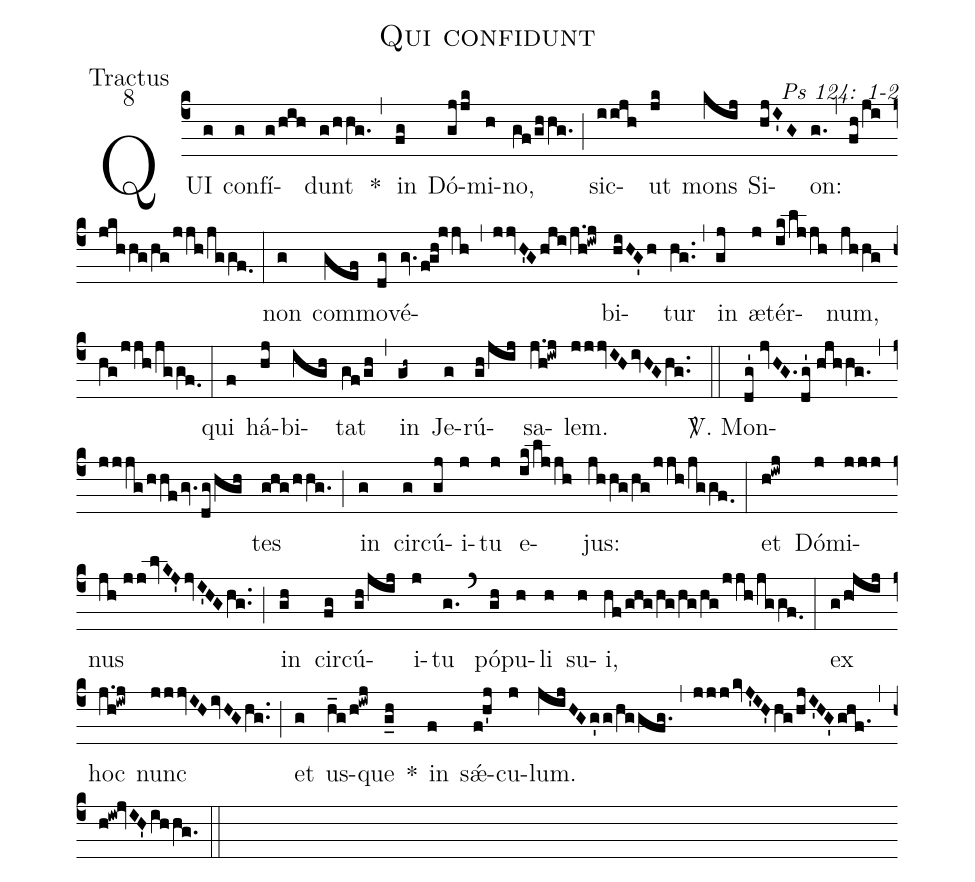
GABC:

name: Qui confidunt;
office-part: Tractus;
mode: 8;
commentary: Ps 124: 1-2;
%%
(c4) QUI(g) con(g)fí(g/hih)dunt(g/hhg.) *(,)
in(fg) Dó(gjjk)mi(h)no,(gf/ghhg.) (;) sic(iijh)ut(jk) mons(kij) Si(hjI'G)on:(g.) (,) (fh/ji/jkhhg/hg/jjh/jggf.0) (:)
non(g) com(gef)mo(dg)vé(gv.fgh!jjh)(,)(jjvH'Ghji/j.h!iwj)bi(hiHG'h)tur(hg..) (,) in(gj) æ(j)tér(ik/ljjh)num,(jhhg/hg/jjh/jggf.0) (:)
qui(f) há(hj)bi(igh)tat(gf/gh) (,) in(gh~) Je(g)rú(gh/jij)sa(j.h!iwj)lem.(jjjvIHivHGhg..) (::)
<sp>V/</sp>. Mon(dg'//jvHG.dg'//hjhhg.)(,)(jjjg/hhfgv.dg/hgh)tes(ghg/hhg.) (;) in(g) cir(g)cú(gj)i(j)tu(j) e(ik/ljjh)jus:(jhhg/hg/jjh/jggf.0) (:)
et(h!iwj) Dó(j)mi(jjj)nus(jh//jjlvKJ'jvI'HGhg..) (;) in(gh) cir(fg)cú(gh/jij)i(j)tu(g.) (`) pó(gh)pu(h)li(h) su(h)i,(hf/ghg/hg/hg/hg/jjh/jggf.0) (:)
ex(g/h!jij) hoc(j.h!iwj) nunc(jjjvIHivHGhg..) (;) et(g) us(h_g/h!iwj)que(g_h) *() in(f) sǽ(f!h'j)cu(j)lum.(jijHGg'g/hggfg.) (,) (jjjkvJ'IH'hg/hjI'HG'ghf.1) (,) (h!iw!jvIH'ihhg.) (::)
